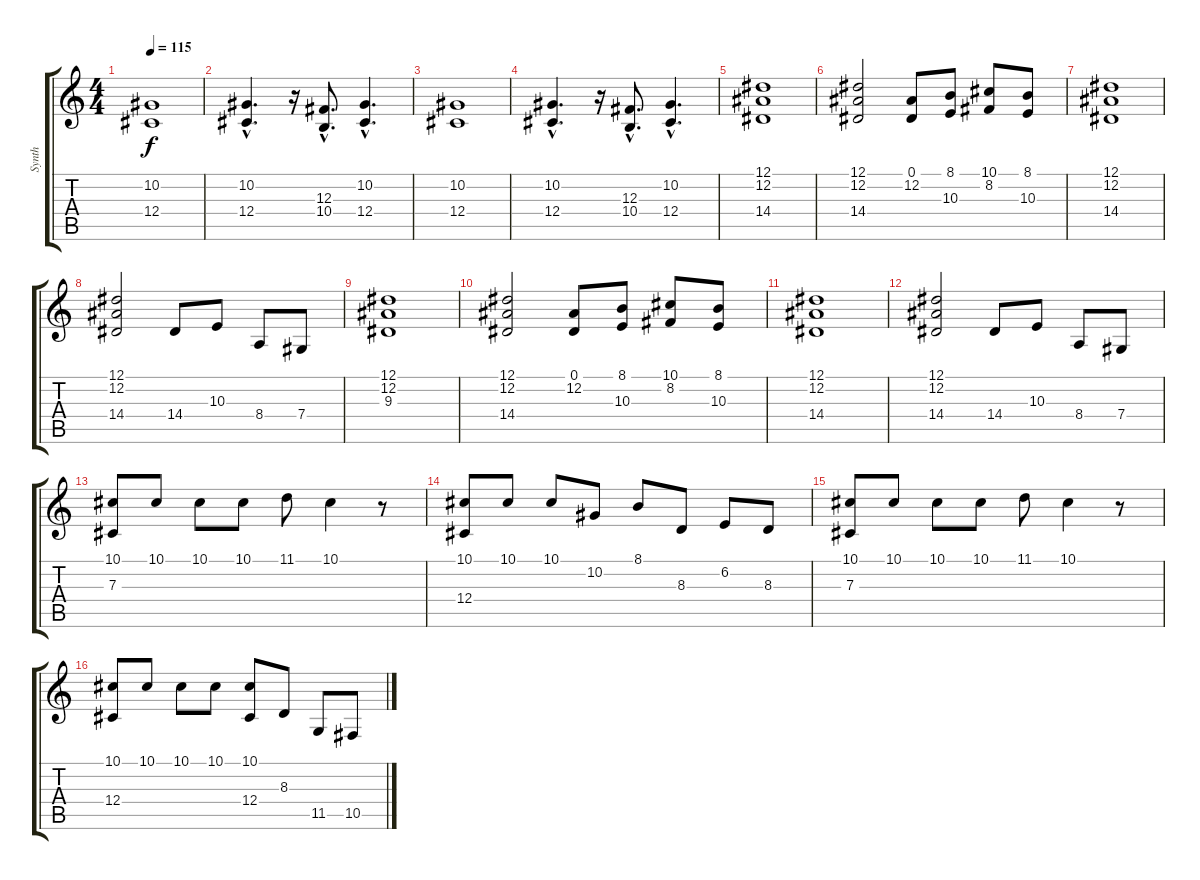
\track ("Synth" "Synth") {instrument stringensemble1}
\staff {score tabs}
\tuning (Eb4 Bb3 Gb3 Db3 Ab2 Eb2) {hide}
\ts (4 4)
\tempo 115
\clef g2
\ks c
(10.2 12.4).1{dy f} |
(10.2{hac} 12.4{hac}).4{d} r.16 (12.3{hac} 10.4{hac}).8{d} (10.2{hac} 12.4{hac}).4{d} |
(10.2 12.4).1 |
(10.2{hac} 12.4{hac}).4{d} r.16 (12.3{hac} 10.4{hac}).8{d} (10.2{hac} 12.4{hac}).4{d} |
(12.1 12.2 14.4).1 |
(12.1 12.2 14.4).2 (0.1 12.2).8 (8.1 10.3).8 (10.1 8.2).8 (8.1 10.3).8 |
(12.1 12.2 14.4).1 |
(12.1 12.2 14.4).2 14.4.8 10.3.8 8.4.8 7.4.8 |
(12.1 12.2 9.3).1 |
(12.1 12.2 14.4).2 (0.1 12.2).8 (8.1 10.3).8 (10.1 8.2).8 (8.1 10.3).8 |
(12.1 12.2 14.4).1 |
(12.1 12.2 14.4).2 14.4.8 10.3.8 8.4.8 7.4.8 |
(10.1 7.3).8 10.1.8 10.1.8 10.1.8 11.1.8 10.1.4 r.8 |
(10.1 12.4).8 10.1.8 10.1.8 10.2.8 8.1.8 8.3.8 6.2.8 8.3.8 |
(10.1 7.3).8 10.1.8 10.1.8 10.1.8 11.1.8 10.1.4 r.8 |
(10.1 12.4).8 10.1.8 10.1.8 10.1.8 (10.1 12.4).8 8.3.8 11.5.8 10.5.8
